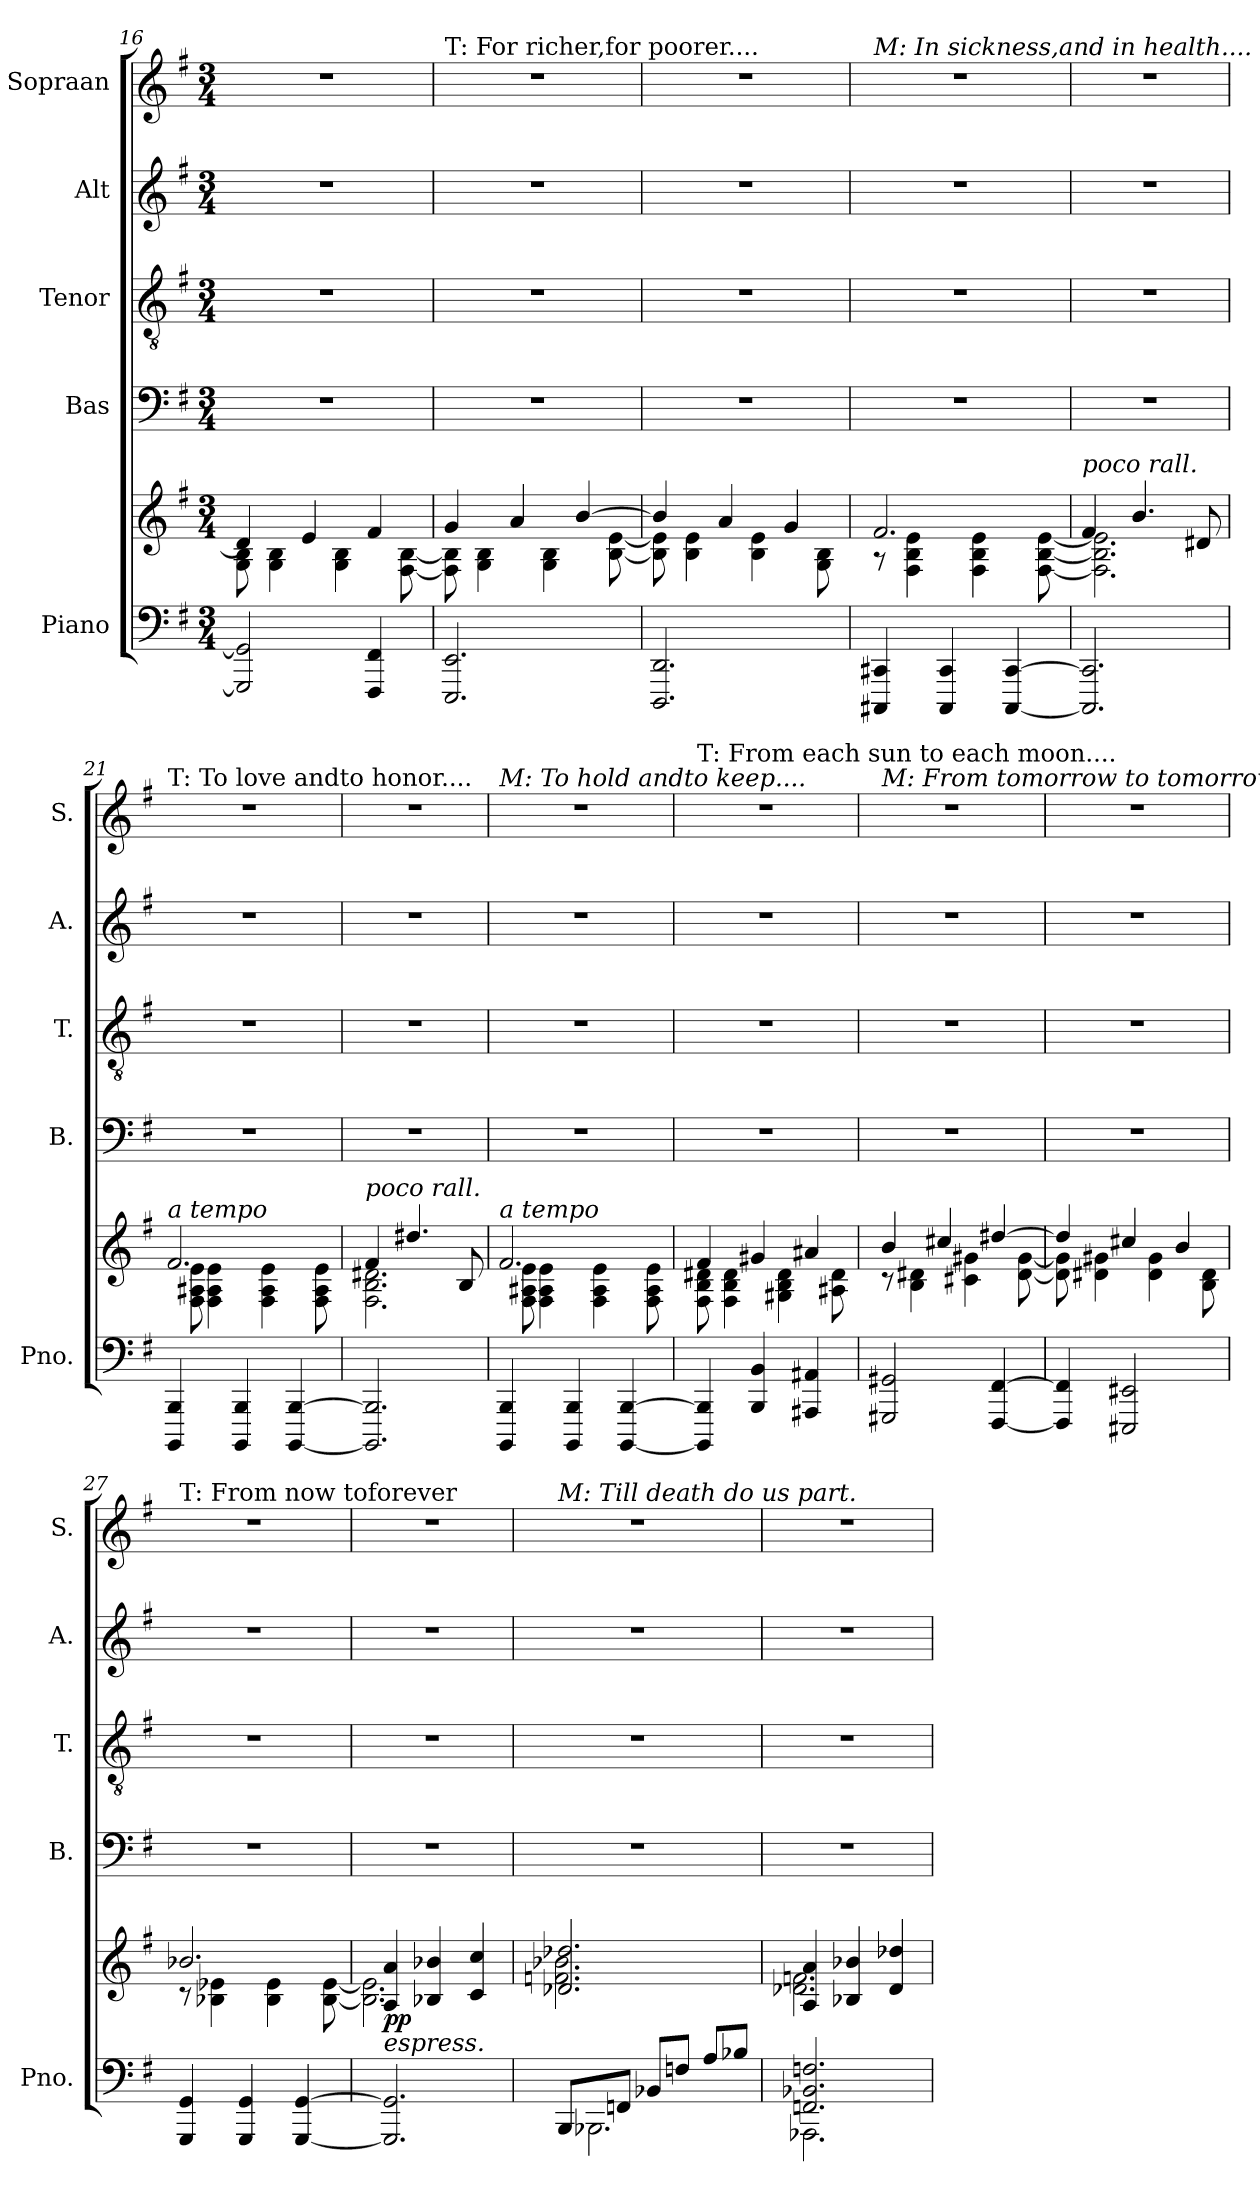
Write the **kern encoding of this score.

**kern	**kern	**dynam	**kern	**kern	**kern	**kern
*part5	*part5	*part5	*part4	*part3	*part2	*part1
*staff6	*staff5	*staff5/6	*staff4	*staff3	*staff2	*staff1
*I"Piano	*	*	*I"Bas	*I"Tenor	*I"Alt	*I"Sopraan
*I'Pno.	*	*	*I'B.	*I'T.	*I'A.	*I'S.
*clefF4	*clefG2	*	*clefF4	*clefGv2	*clefG2	*clefG2
*	*	*	*	*ITrd7c12	*	*
*k[f#]	*k[f#]	*	*k[f#]	*k[f#]	*k[f#]	*k[f#]
*G:	*G:	*	*G:	*G:	*G:	*G:
*M3/4	*M3/4	*	*M3/4	*M3/4	*M3/4	*M3/4
=16	=16	=16	=16	=16	=16	=16
*	*^	*	*	*	*	*
2GGG/] 2GG/]	4d/]	8G\ 8B\	.	2.r	2.r	2.r	2.r
.	.	4G\ 4B\	.	.	.	.	.
.	4e/	.	.	.	.	.	.
.	.	4G\ 4B\	.	.	.	.	.
4FFF#/ 4FF#/	4f#/	.	.	.	.	.	.
.	.	[8F#\ [8B\	.	.	.	.	.
=17	=17	=17	=17	=17	=17	=17	=17
!	!	!	!	!	!	!	!LO:TX:a:t=T&colon; For richer,for poorer....
2.EEE/ 2.EE/	4g/	8F#\] 8B\]	.	2.r	2.r	2.r	2.r
.	.	4G\ 4B\	.	.	.	.	.
.	4a/	.	.	.	.	.	.
.	.	4G\ 4B\	.	.	.	.	.
.	[4b/	.	.	.	.	.	.
.	.	[8B\ [8e\	.	.	.	.	.
=18	=18	=18	=18	=18	=18	=18	=18
2.DDD/ 2.DD/	4b/]	8B\] 8e\]	.	2.r	2.r	2.r	2.r
.	.	4B\ 4e\	.	.	.	.	.
.	4a/	.	.	.	.	.	.
.	.	4B\ 4e\	.	.	.	.	.
.	4g/	.	.	.	.	.	.
.	.	8G\ 8B\	.	.	.	.	.
=19	=19	=19	=19	=19	=19	=19	=19
!	!	!	!	!	!	!	!LO:TX:a:i:t=M&colon; In sickness,and in health....
4CCC#X/ 4CC#X/	2.f#/	8r	.	2.r	2.r	2.r	2.r
.	.	4F#\ 4B\ 4e\	.	.	.	.	.
4CCC#/ 4CC#/	.	.	.	.	.	.	.
.	.	4F#\ 4B\ 4e\	.	.	.	.	.
[4CCC#/ [4CC#/	.	.	.	.	.	.	.
.	.	[8F#\ [8B\ [8e\	.	.	.	.	.
!!LO:LB:g=z
=20	=20	=20	=20	=20	=20	=20	=20
!	!LO:TX:a:i:t=poco rall.	!	!	!	!	!	!
2.CCC#/] 2.CC#/]	4f#/	2.F#\] 2.B\] 2.e\]	.	2.r	2.r	2.r	2.r
.	4.b/	.	.	.	.	.	.
.	8d#X/	.	.	.	.	.	.
=21	=21	=21	=21	=21	=21	=21	=21
!	!	!	!	!	!	!	!LO:TX:a:t=T&colon; To love andto honor....
!	!LO:TX:a:i:t=a tempo	!	!	!	!	!	!
4BBBB/ 4BBB/	2.f#/	8F#\ 8A#X\ 8e\	.	2.r	2.r	2.r	2.r
.	.	4F#\ 4A#\ 4e\	.	.	.	.	.
4BBBB/ 4BBB/	.	.	.	.	.	.	.
.	.	4F#\ 4A#\ 4e\	.	.	.	.	.
[4BBBB/ [4BBB/	.	.	.	.	.	.	.
.	.	8F#\ 8A#\ 8e\	.	.	.	.	.
=22	=22	=22	=22	=22	=22	=22	=22
!	!LO:TX:a:i:t=poco rall.	!	!	!	!	!	!
2.BBBB/] 2.BBB/]	4f#/	2.F#\ 2.B\ 2.d#X\	.	2.r	2.r	2.r	2.r
.	4.dd#X/	.	.	.	.	.	.
.	8B/	.	.	.	.	.	.
=23	=23	=23	=23	=23	=23	=23	=23
!	!	!	!	!	!	!	!LO:TX:a:i:t=M&colon; To hold andto keep....
!	!LO:TX:a:i:t=a tempo	!	!	!	!	!	!
4BBBB/ 4BBB/	2.f#/	8F#\ 8A#X\ 8e\	.	2.r	2.r	2.r	2.r
.	.	4F#\ 4A#\ 4e\	.	.	.	.	.
4BBBB/ 4BBB/	.	.	.	.	.	.	.
.	.	4F#\ 4A#\ 4e\	.	.	.	.	.
[4BBBB/ [4BBB/	.	.	.	.	.	.	.
.	.	8F#\ 8A#\ 8e\	.	.	.	.	.
=24	=24	=24	=24	=24	=24	=24	=24
!	!	!	!	!	!	!	!LO:TX:a:t=T&colon; From each sun to each moon....
4BBBB/] 4BBB/]	4f#/	8F#\ 8B\ 8d#X\	.	2.r	2.r	2.r	2.r
.	.	4F#\ 4B\ 4d#\	.	.	.	.	.
4BBB/ 4BB/	4g#X/	.	.	.	.	.	.
.	.	4G#X\ 4B\ 4d#\	.	.	.	.	.
4AAA#X/ 4AA#X/	4a#X/	.	.	.	.	.	.
.	.	8A#X\ 8d#\	.	.	.	.	.
!!LO:PB:g=z
=25	=25	=25	=25	=25	=25	=25	=25
!	!	!	!	!	!	!	!LO:TX:a:i:t=M&colon; From tomorrow to tomorrow
2GGG#X/ 2GG#X/	4b/	8r	.	2.r	2.r	2.r	2.r
.	.	4B\ 4d#X\	.	.	.	.	.
.	4cc#X/	.	.	.	.	.	.
.	.	4c#X\ 4g#X\	.	.	.	.	.
[4FFF#/ [4FF#/	[4dd#X/	.	.	.	.	.	.
.	.	[8d#\ [8g#\	.	.	.	.	.
=26	=26	=26	=26	=26	=26	=26	=26
4FFF#/] 4FF#/]	4dd#/]	8d#\] 8g#\]	.	2.r	2.r	2.r	2.r
.	.	4d#X\ 4g#X\	.	.	.	.	.
2EEE#X/ 2EE#X/	4cc#X/	.	.	.	.	.	.
.	.	4d#\ 4g#\	.	.	.	.	.
.	4b/	.	.	.	.	.	.
.	.	8B\ 8d#\	.	.	.	.	.
=27	=27	=27	=27	=27	=27	=27	=27
!	!	!	!	!	!	!	!LO:TX:a:t=T&colon; From now toforever
4GGG/ 4GG/	2.b-X/	8r	.	2.r	2.r	2.r	2.r
.	.	4B-X\ 4e-X\	.	.	.	.	.
4GGG/ 4GG/	.	.	.	.	.	.	.
.	.	4B-\ 4e-\	.	.	.	.	.
[4GGG/ [4GG/	.	.	.	.	.	.	.
.	.	[8B-\ [8e-\	.	.	.	.	.
=28	=28	=28	=28	=28	=28	=28	=28
!	!LO:TX:b:i:t=espress.	!	!	!	!	!	!
!	!	!	!LO:DY:b	!	!	!	!
2.GGG/] 2.GG/]	4A/ 4a/	2.B-\] 2.e-\]	pp	2.r	2.r	2.r	2.r
.	4B-X/ 4b-X/	.	.	.	.	.	.
.	4c/ 4cc/	.	.	.	.	.	.
=29	=29	=29	=29	=29	=29	=29	=29
*^	*	*	*	*	*	*	*
!	!	!	!	!	!	!	!	!LO:TX:a:i:t=M&colon; Till death do us part.
8BBB/L	2.BBB-X\	2.d-X/ 2.dd-X/	2.fn\ 2.b-X\	.	2.r	2.r	2.r	2.r
8FFn/J	.	.	.	.	.	.	.	.
8BB-X/L	.	.	.	.	.	.	.	.
8Fn/J	.	.	.	.	.	.	.	.
8A/L	.	.	.	.	.	.	.	.
8B-X/J	.	.	.	.	.	.	.	.
!!LO:LB:g=z
=30	=30	=30	=30	=30	=30	=30	=30	=30
2.FFn/ 2.BB-X/ 2.Fn/	2.AAA-X\	4A/ 4a/	2.d-X\ 2.fn\	.	2.r	2.r	2.r	2.r
.	.	4B-X/ 4b-X/	.	.	.	.	.	.
.	.	4d-/ 4dd-X/	.	.	.	.	.	.
*v	*v	*	*	*	*	*	*	*
*	*v	*v	*	*	*	*	*
=	=	=	=	=	=	=
*-	*-	*-	*-	*-	*-	*-
